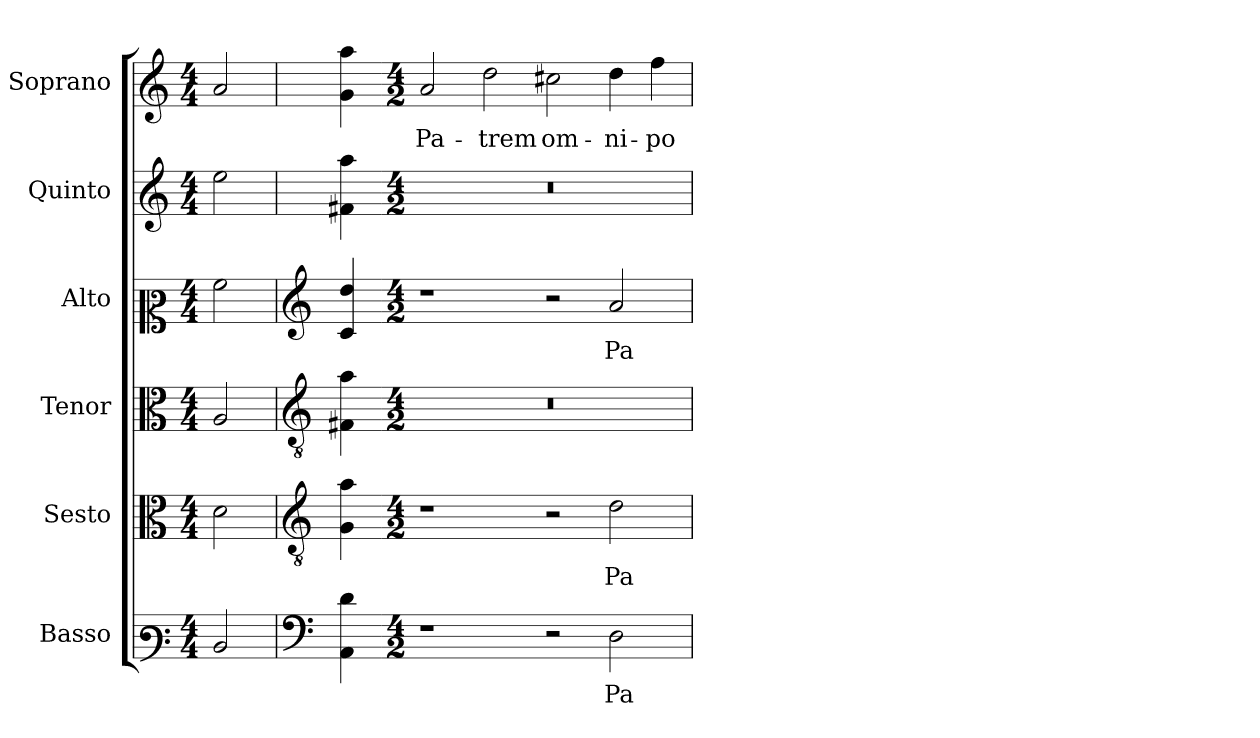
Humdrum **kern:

**kern	**text	**kern	**text	**kern	**kern	**text	**kern	**kern	**text
*part6	*part6	*part5	*part5	*part4	*part3	*part3	*part2	*part1	*part1
*staff6	*staff6	*staff5	*staff5	*staff4	*staff3	*staff3	*staff2	*staff1	*staff1
*I"Basso	*	*I"Sesto	*	*I"Tenor	*I"Alto	*	*I"Quinto	*I"Soprano	*
*	*	*I'T.	*	*I'T.	*I'A.	*	*	*I'Sop.	*
!!LO:PB:g=z
*clefF3	*	*clefC3	*	*clefC3	*clefC2	*	*clefG2	*clefG2	*
*	*	*ITrd7c12	*	*ITrd7c12	*	*	*	*	*
*k[]	*	*k[]	*	*k[]	*k[]	*	*k[]	*k[]	*
*C:	*	*C:	*	*C:	*C:	*	*C:	*C:	*
*M4/4	*	*M4/4	*	*M4/4	*M4/4	*	*M4/4	*M4/4	*
=1	=1	=1	=1	=1	=1	=1	=1	=1	=1
!LO:N:head=open	!	!LO:N:head=open	!	!LO:N:head=open	!LO:N:head=open	!	!LO:N:head=open	!LO:N:head=open	!
2Di/	.	2Di\	.	2AAi/	2ai\	.	2eei\	2ai/	.
=2	=2	=2	=2	=2	=2	=2	=2	=2	=2
*clefF4	*	*clefGv2	*	*clefGv2	*clefG2	*	*	*	*
4AAi\ 4di	.	4GGi\ 4Ai	.	4FF#Xi\ 4Ai	4ci/ 4ddi	.	4f#Xi\ 4aai	4gi\ 4aai	.
=3-	=3-	=3-	=3-	=3-	=3-	=3-	=3-	=3-	=3-
*M4/2	*	*M4/2	*	*M4/2	*M4/2	*	*M4/2	*M4/2	*
!	!	!	!	!LO:N:vis=1	!	!	!LO:N:vis=1	!	!
!	!	!	!	!	!	!	!	!	!LO:LY:b:color=#000000
1r	.	1r	.	0r	1r	.	0r	2ai/	Pa-
!	!	!	!	!	!	!	!	!	!LO:LY:b:color=#000000
.	.	.	.	.	.	.	.	2ddi\	-trem
!	!	!	!	!	!	!	!	!	!LO:LY:b:color=#000000
2r	.	2r	.	.	2r	.	.	2cc#Xi\	om-
!	!LO:LY:b:color=#000000	!	!	!	!	!	!	!	!
!	!	!	!LO:LY:b:color=#000000	!	!	!	!	!	!
!	!	!	!	!	!	!LO:LY:b:color=#000000	!	!	!
!	!	!	!	!	!	!	!	!	!LO:LY:b:color=#000000
2Di\	Pa-	2Di\	Pa-	.	2ai/	Pa-	.	4ddi\	-ni-
!	!	!	!	!	!	!	!	!	!LO:LY:b:color=#000000
.	.	.	.	.	.	.	.	4ffi\	-po-
=	=	=	=	=	=	=	=	=	=
*-	*-	*-	*-	*-	*-	*-	*-	*-	*-
